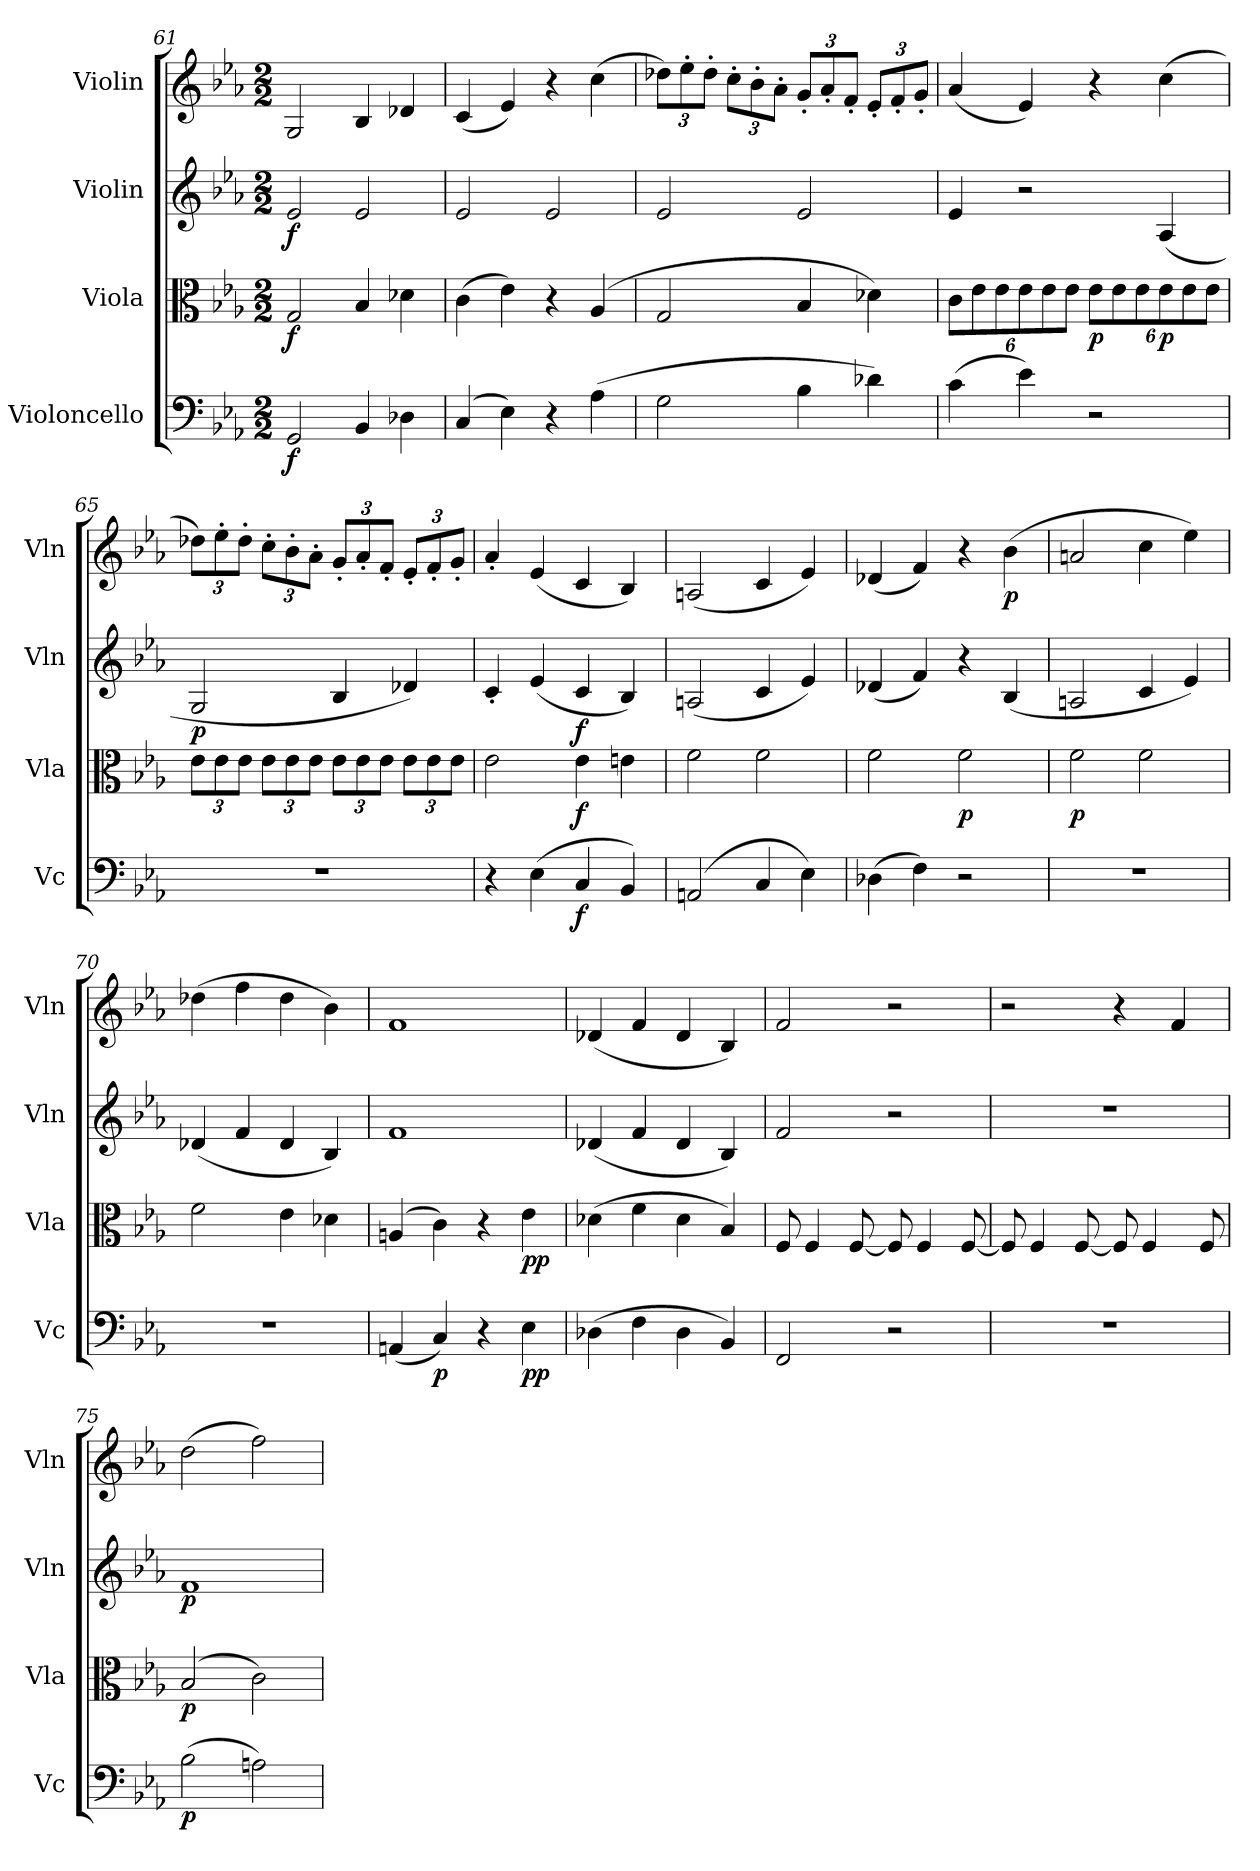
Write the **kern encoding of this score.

**kern	**dynam	**kern	**dynam	**kern	**dynam	**kern	**dynam
*part4	*part4	*part3	*part3	*part2	*part2	*part1	*part1
*staff4	*staff4	*staff3	*staff3	*staff2	*staff2	*staff1	*staff1
*I"Violoncello	*	*I"Viola	*	*I"Violin	*	*I"Violin	*
*I'Vc	*	*I'Vla	*	*I'Vln	*	*I'Vln	*
*clefF4	*	*clefC3	*	*clefG2	*	*clefG2	*
*k[b-e-a-]	*	*k[b-e-a-]	*	*k[b-e-a-]	*	*k[b-e-a-]	*
*M2/2	*	*M2/2	*	*M2/2	*	*M2/2	*
=61	=61	=61	=61	=61	=61	=61	=61
2GG/	f	2G/	f	2e-/	f	2G/	.
4BB-/	.	4B-/	.	2e-/	.	4B-/	.
4D-X\	.	4d-X\	.	.	.	4d-X/	.
=62	=62	=62	=62	=62	=62	=62	=62
(4C/	.	(4c\	.	2e-/	.	(4c/	.
4E-\)	.	4e-\)	.	.	.	4e-/)	.
4r	.	4r	.	2e-/	.	4r	.
(4A-\	.	(4A-/	.	.	.	(4cc\	.
=63	=63	=63	=63	=63	=63	=63	=63
2G\	.	2G/	.	2e-/	.	12dd-X\L)	.
.	.	.	.	.	.	12ee-'\	.
.	.	.	.	.	.	12dd-'\J	.
.	.	.	.	.	.	12cc'\L	.
.	.	.	.	.	.	12b-'\	.
.	.	.	.	.	.	12a-'\J	.
4B-\	.	4B-/	.	2e-/	.	12g'/L	.
.	.	.	.	.	.	12a-'/	.
.	.	.	.	.	.	12f'/J	.
4d-X\)	.	4d-X\)	.	.	.	12e-'/L	.
.	.	.	.	.	.	12f'/	.
.	.	.	.	.	.	12g'/J	.
=64	=64	=64	=64	=64	=64	=64	=64
(4c\	.	12c\L	.	4e-/	.	(4a-/	.
.	.	12e-\	.	.	.	.	.
.	.	12e-\	.	.	.	.	.
4e-\)	.	12e-\	.	2r	.	4e-/)	.
.	.	12e-\	.	.	.	.	.
.	.	12e-\J	.	.	.	.	.
2r	.	12e-\L	p	.	.	4r	.
.	.	12e-\	.	.	.	.	.
.	.	12e-\	.	.	.	.	.
.	.	12e-\	p	(4A-/	.	(4cc\	.
.	.	12e-\	.	.	.	.	.
.	.	12e-\J	.	.	.	.	.
=65	=65	=65	=65	=65	=65	=65	=65
1r	.	12e-\L	.	2G/	p	12dd-X\L)	.
.	.	12e-\	.	.	.	12ee-'\	.
.	.	12e-\J	.	.	.	12dd-'\J	.
.	.	12e-\L	.	.	.	12cc'\L	.
.	.	12e-\	.	.	.	12b-'\	.
.	.	12e-\J	.	.	.	12a-'\J	.
.	.	12e-\L	.	4B-/	.	12g'/L	.
.	.	12e-\	.	.	.	12a-'/	.
.	.	12e-\J	.	.	.	12f'/J	.
.	.	12e-\L	.	4d-X/)	.	12e-'/L	.
.	.	12e-\	.	.	.	12f'/	.
.	.	12e-\J	.	.	.	12g'/J	.
=66	=66	=66	=66	=66	=66	=66	=66
4r	.	2e-\	.	4c'/	.	4a-'/	.
(4E-\	.	.	.	(4e-/	.	(4e-/	.
4C/	f	4e-\	f	4c/	f	4c/	.
4BB-/)	.	4en\	.	4B-/)	.	4B-/)	.
=67	=67	=67	=67	=67	=67	=67	=67
(2AAn/	.	2f\	.	(2An/	.	(2An/	.
4C/	.	2f\	.	4c/	.	4c/	.
4E-\)	.	.	.	4e-/)	.	4e-/)	.
=68	=68	=68	=68	=68	=68	=68	=68
(4D-X\	.	2f\	.	(4d-X/	.	(4d-X/	.
4F\)	.	.	.	4f/)	.	4f/)	.
2r	.	2f\	p	4r	.	4r	.
.	.	.	.	(4B-/	.	(4b-\	p
=69	=69	=69	=69	=69	=69	=69	=69
1r	.	2f\	p	2An/	.	2an/	.
.	.	2f\	.	4c/	.	4cc\	.
.	.	.	.	4e-/)	.	4ee-\)	.
=70	=70	=70	=70	=70	=70	=70	=70
1r	.	2f\	.	(4d-X/	.	(4dd-X\	.
.	.	.	.	4f/	.	4ff\	.
.	.	4e-\	.	4d-/	.	4dd-\	.
.	.	4d-X\	.	4B-/)	.	4b-\)	.
=71	=71	=71	=71	=71	=71	=71	=71
(4AAn/	.	(4An/	.	1f	.	1f	.
4C/)	p	4c\)	.	.	.	.	.
4r	.	4r	.	.	.	.	.
4E-\	pp	4e-\	pp	.	.	.	.
=72	=72	=72	=72	=72	=72	=72	=72
(4D-X\	.	(4d-X\	.	(4d-X/	.	(4d-X/	.
4F\	.	4f\	.	4f/	.	4f/	.
4D-\	.	4d-\	.	4d-/	.	4d-/	.
4BB-/)	.	4B-/)	.	4B-/)	.	4B-/)	.
=73	=73	=73	=73	=73	=73	=73	=73
2FF/	.	8F/	.	2f/	.	2f/	.
.	.	4F/	.	.	.	.	.
.	.	[8F/	.	.	.	.	.
2r	.	8F/]	.	2r	.	2r	.
.	.	4F/	.	.	.	.	.
.	.	[8F/	.	.	.	.	.
=74	=74	=74	=74	=74	=74	=74	=74
1r	.	8F/]	.	1r	.	2r	.
.	.	4F/	.	.	.	.	.
.	.	[8F/	.	.	.	.	.
.	.	8F/]	.	.	.	4r	.
.	.	4F/	.	.	.	.	.
.	.	.	.	.	.	4f/	.
.	.	8F/	.	.	.	.	.
=75	=75	=75	=75	=75	=75	=75	=75
(2B-\	p	(2B-/	p	1f	p	(2dd\	.
2An\)	.	2c\)	.	.	.	2ff\)	.
=	=	=	=	=	=	=	=
*-	*-	*-	*-	*-	*-	*-	*-
